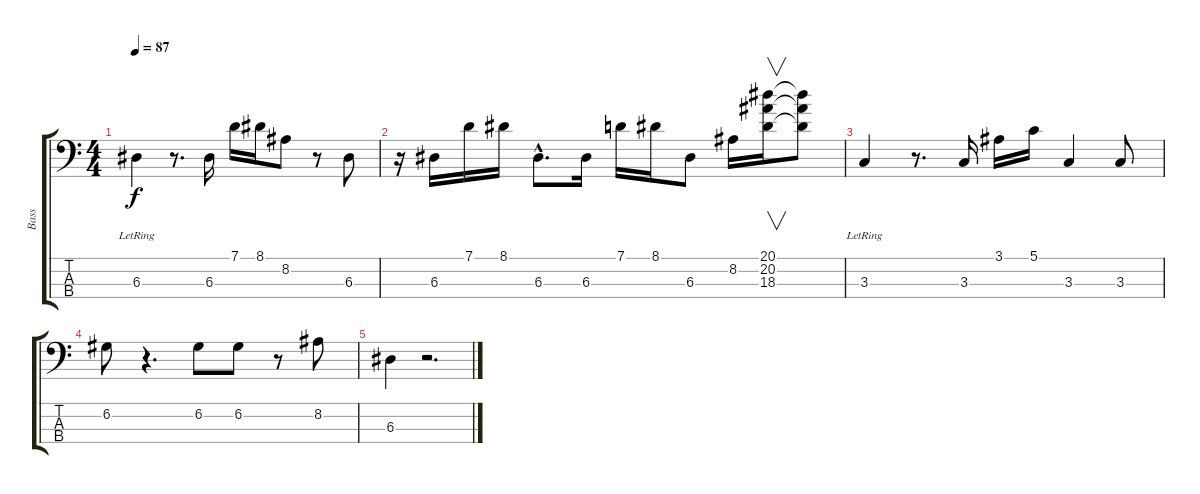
\track ("Bass" "Bass") {instrument electricbassfinger}
\staff {score tabs}
\tuning (G2 D2 A1 E1) {hide}
\ts (4 4)
\tempo 87
\clef f4
\ks c
6.3{lr}.4{dy f} r.8{d} 6.3.16 7.1.16 8.1.16 8.2.8 r.8 6.3.8 |
r.16 6.3.16 7.1.16 8.1.16 6.3{hac}.8{d} 6.3.16 7.1.16 8.1.16 6.3.8 8.2.16 (20.1 20.2 18.3).16{v} (20.1{t} 20.2{t} 18.3{t}).8 |
3.3{lr}.4 r.8{d} 3.3.16 3.1.16 5.1.16 3.3.4 3.3.8 |
6.2.8 r.4{d} 6.2.8 6.2.8 r.8 8.2.8 |
6.3.4 r.2{d}
